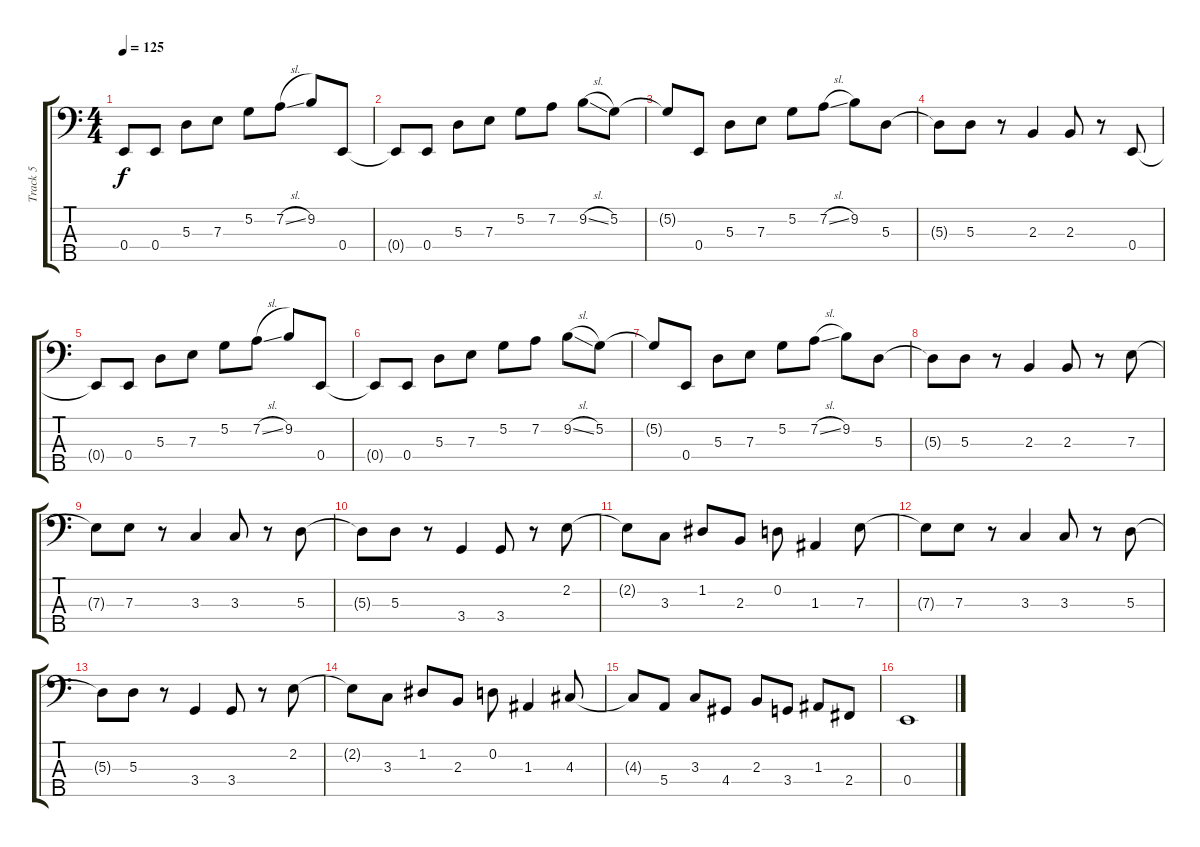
\track ("Track 5" "Track 5") {instrument electricbassfinger}
\staff {score tabs}
\tuning (G2 D2 A1 E1 B0) {hide}
\ts (4 4)
\tempo 125
\clef f4
\ks c
0.4{t}.8{dy f} 0.4.8 5.3.8 7.3.8 5.2.8 7.2{sl}.8 9.2.8 0.4.8 |
0.4{t}.8 0.4.8 5.3.8 7.3.8 5.2.8 7.2.8 9.2{sl}.8 5.2.8 |
5.2{t}.8 0.4.8 5.3.8 7.3.8 5.2.8 7.2{sl}.8 9.2.8 5.3.8 |
5.3{t}.8 5.3.8 r.8 2.3.4 2.3.8 r.8 0.4.8 |
0.4{t}.8 0.4.8 5.3.8 7.3.8 5.2.8 7.2{sl}.8 9.2.8 0.4.8 |
0.4{t}.8 0.4.8 5.3.8 7.3.8 5.2.8 7.2.8 9.2{sl}.8 5.2.8 |
5.2{t}.8 0.4.8 5.3.8 7.3.8 5.2.8 7.2{sl}.8 9.2.8 5.3.8 |
5.3{t}.8 5.3.8 r.8 2.3.4 2.3.8 r.8 7.3.8 |
7.3{t}.8 7.3.8 r.8 3.3.4 3.3.8 r.8 5.3.8 |
5.3{t}.8 5.3.8 r.8 3.4.4 3.4.8 r.8 2.2.8 |
2.2{t}.8 3.3.8 1.2.8 2.3.8 0.2.8 1.3.4 7.3.8 |
7.3{t}.8 7.3.8 r.8 3.3.4 3.3.8 r.8 5.3.8 |
5.3{t}.8 5.3.8 r.8 3.4.4 3.4.8 r.8 2.2.8 |
2.2{t}.8 3.3.8 1.2.8 2.3.8 0.2.8 1.3.4 4.3.8 |
4.3{t}.8 5.4.8 3.3.8 4.4.8 2.3.8 3.4.8 1.3.8 2.4.8 |
0.4.1
